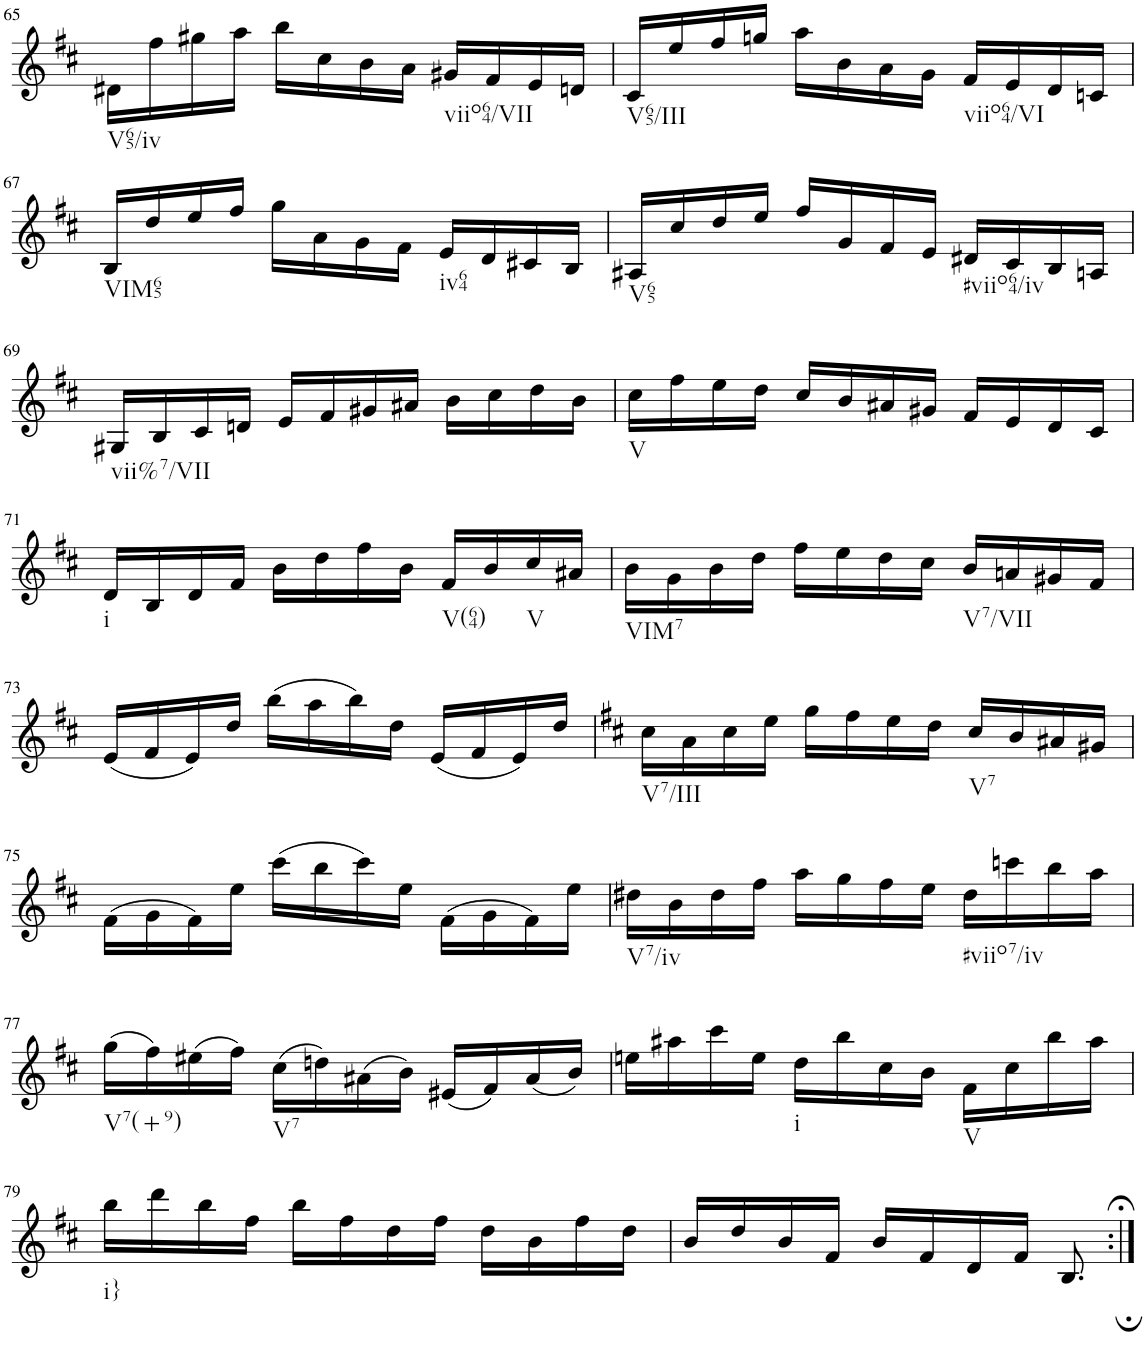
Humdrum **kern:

**kern
*part1
*staff1
*I"Violin
*I'Vln.
!!LO:PB:g=z
*clefG2
*k[f#c#]
*M3/4
=65
!LO:TX:b:t=V65/iv
16d#X\LL
16ff#\
16gg#X\
16aa\JJ
16bb\LL
16cc#\
16b\
16a\JJ
!LO:TX:b:t=viio64/VII
16g#X/LL
16f#/
16e/
16dn/JJ
=66
!LO:TX:b:t=V65/III
16c#/LL
16ee/
16ff#/
16ggn/JJ
16aa\LL
16b\
16a\
16g\JJ
!LO:TX:b:t=viio64/VI
16f#/LL
16e/
16d/
16cn/JJ
!!LO:LB:g=z
=67
!LO:TX:b:t=VIM65
16B/LL
16dd/
16ee/
16ff#/JJ
16gg\LL
16a\
16g\
16f#\JJ
!LO:TX:b:t=iv64
16e/LL
16d/
16c#X/
16B/JJ
=68
!LO:TX:b:t=V65
16A#X/LL
16cc#/
16dd/
16ee/JJ
16ff#/LL
16g/
16f#/
16e/JJ
!LO:TX:b:t=#viio64/iv
16d#X/LL
16c#/
16B/
16An/JJ
!!LO:LB:g=z
=69
!LO:TX:b:t=vii%7/VII
16G#X/LL
16B/
16c#/
16dn/JJ
16e/LL
16f#/
16g#X/
16a#X/JJ
16b\LL
16cc#\
16dd\
16b\JJ
=70
!LO:TX:b:t=V
16cc#\LL
16ff#\
16ee\
16dd\JJ
16cc#/LL
16b/
16a#X/
16g#X/JJ
16f#/LL
16e/
16d/
16c#/JJ
!!LO:LB:g=z
=71
!LO:TX:b:t=i
16d/LL
16B/
16d/
16f#/JJ
16b\LL
16dd\
16ff#\
16b\JJ
!LO:TX:b:t=V(64)
16f#/LL
16b/
!LO:TX:b:t=V
16cc#/
16a#X/JJ
=72
!LO:TX:b:t=VIM7
16b\LL
16g\
16b\
16dd\JJ
16ff#\LL
16ee\
16dd\
16cc#\JJ
!LO:TX:b:t=V7/VII
16b/LL
16an/
16g#X/
16f#/JJ
!!LO:LB:g=z
=73
(16e/LL
16f#/
16e/)
16dd/JJ
(16bb\LL
16aa\
16bb\)
16dd\JJ
(16e/LL
16f#/
16e/)
16dd/JJ
=74
*k[f#c#]
!LO:TX:b:t=V7/III
16cc#\LL
16a\
16cc#\
16ee\JJ
16gg\LL
16ff#\
16ee\
16dd\JJ
!LO:TX:b:t=V7
16cc#/LL
16b/
16a#X/
16g#X/JJ
!!LO:LB:g=z
=75
(16f#\LL
16g\
16f#\)
16ee\JJ
(16ccc#\LL
16bb\
16ccc#\)
16ee\JJ
(16f#\LL
16g\
16f#\)
16ee\JJ
=76
!LO:TX:b:t=V7/iv
16dd#X\LL
16b\
16dd#\
16ff#\JJ
16aa\LL
16gg\
16ff#\
16ee\JJ
!LO:TX:b:t=#viio7/iv
16dd#\LL
16cccn\
16bb\
16aa\JJ
!!LO:LB:g=z
=77
!LO:TX:b:t=V7(+9)
(16gg\LL
16ff#\)
(16ee#X\
16ff#\JJ)
!LO:TX:b:t=V7
(16cc#\LL
16ddn\)
(16a#X\
16b\JJ)
(16e#X/LL
16f#/)
(16a#/
16b/JJ)
=78
16een\LL
16aa#X\
16ccc#\
16ee\JJ
!LO:TX:b:t=i
16dd\LL
16bb\
16cc#\
16b\JJ
!LO:TX:b:t=V
16f#\LL
16cc#\
16bb\
16aa#\JJ
!!LO:LB:g=z
=79
!LO:TX:b:t=i}
16bb\LL
16ddd\
16bb\
16ff#\JJ
16bb\LL
16ff#\
16dd\
16ff#\JJ
16dd\LL
16b\
16ff#\
16dd\JJ
=80
16b/LL
16dd/
16b/
16f#/JJ
16b/LL
16f#/
16d/
16f#/JJ
8.B;/
=:|!
*-
